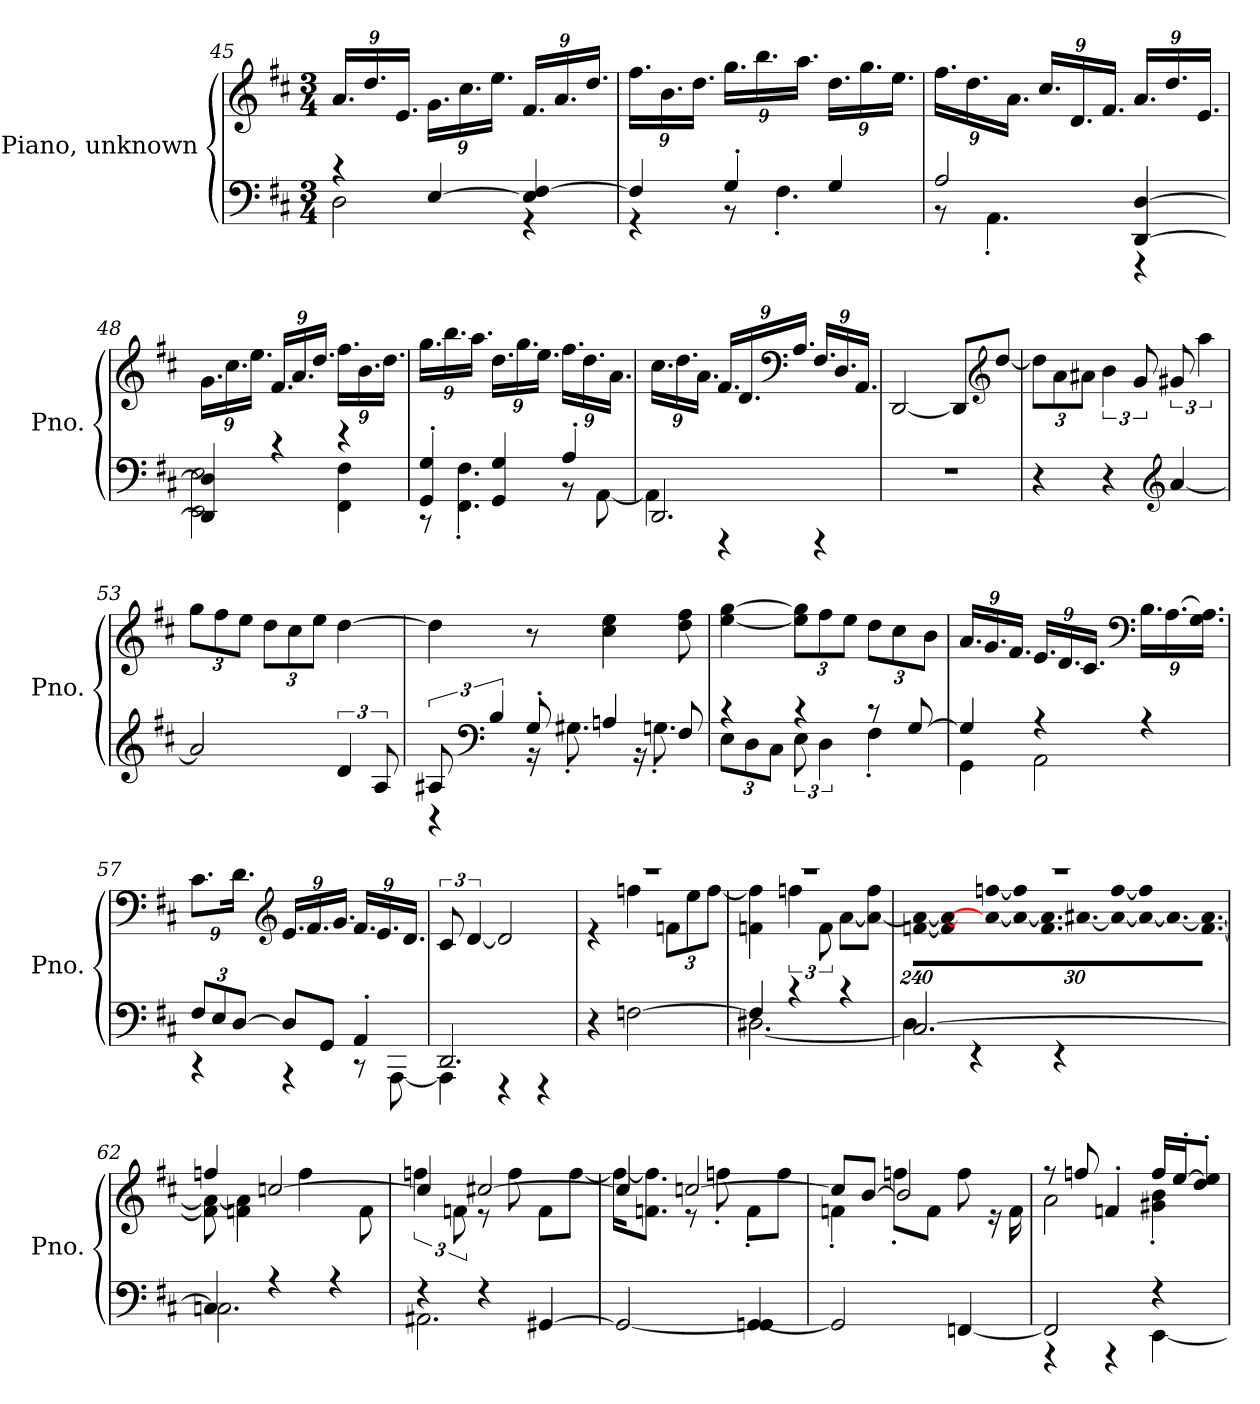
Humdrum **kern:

**kern	**kern
*part1	*part1
*staff2	*staff1
*I"Piano, unknown	*
*I'Pno.	*
!!LO:LB:g=z
*clefF4	*clefG2
*k[f#c#]	*k[f#c#]
*M3/4	*M3/4
=45	=45
*^	*
*	*	*Xbrackettup
4r	2D\	18.a/LL
.	.	18.dd/
.	.	18.e/JJ
[4E/	.	18.g\LL
.	.	18.cc#\
.	.	18.ee\JJ
4E/] [4F#/	4r	18.f#/LL
.	.	18.a/
.	.	18.dd/JJ
=46	=46	=46
4F#/]	4r	18.ff#\LL
.	.	18.b\
.	.	18.dd\JJ
4G'/	8r	18.gg\LL
.	.	18.bb\
.	4.F#'\	.
.	.	18.aa\JJ
4G/	.	18.dd\LL
.	.	18.gg\
.	.	18.ee\JJ
=47	=47	=47
2A/	8r	18.ff#\LL
.	.	18.dd\
.	4.AA'\	.
.	.	18.a\JJ
.	.	18.cc#/LL
.	.	18.d/
.	.	18.f#/JJ
[4DD/ [4D/	4r	18.a/LL
.	.	18.dd/
.	.	18.e/JJ
!!LO:LB:g=z
=48	=48	=48
4DD/] 4D/]	2EE\ 2E\	18.g\LL
.	.	18.cc#\
.	.	18.ee\JJ
4r	.	18.f#/LL
.	.	18.a/
.	.	18.dd/JJ
4r	4FF#\ 4F#\	18.ff#\LL
.	.	18.b\
.	.	18.dd\JJ
=49	=49	=49
4GG/' 4G/'	8r	18.gg\LL
.	.	18.bb\
.	4.FF#\' 4.F#\'	.
.	.	18.aa\JJ
4GG/ 4G/	.	18.dd\LL
.	.	18.gg\
.	.	18.ee\JJ
4A'/	8r	18.ff#\LL
.	.	18.dd\
.	[8AA\	.
.	.	18.a\JJ
=50	=50	=50
2.DD/	4AA\]	18.cc#\LL
.	.	18.dd\
.	.	18.a\JJ
.	4r	18.f#/LL
.	.	18.d/
*	*	*clefF4
.	.	18.A/JJ
.	4r	18.F#/LL
.	.	18.D/
.	.	18.AA/JJ
*v	*v	*
!!LO:LB:g=z
=51	=51
2.r	[2DD/
.	8DD/L]
*	*clefG2
.	[8dd/J
=52	=52
4r	12dd\L]
.	12a\
.	12a#X\J
*	*brackettup
4r	6b\
.	12g/
*clefG2	*
[4a/	12g#X/
.	6aa\
=53	=53
*	*Xbrackettup
2a/]	12gg\L
.	12ff#\
.	12ee\J
.	12dd\L
.	12cc#\
.	12ee\J
6d/	[4dd\
12A/	.
=54	=54
*^	*
12A#X/	4r	4dd\]
*clefF4	*	*
6B/	.	.
8G'/	16r	8r
.	8.G#X'\	.
4An/	.	4cc#\ 4ee\
.	16r	.
.	8.Gn'\	.
8F#/	.	8dd\ 8ff#\
!!LO:PB:g=z
=55	=55	=55
*	*Xbrackettup	*
4r	12E\L	[4ee\ [4gg\
.	12D\	.
.	12C#\J	.
*	*brackettup	*
4r	12E\	12ee\] 12gg\]L
.	6D\	12ff#\
.	.	12ee\J
8r	4F#'\	12dd\L
.	.	12cc#\
[8G/	.	.
.	.	12b\J
=56	=56	=56
4G/]	4GG\	18.a/LL
.	.	18.g/
.	.	18.f#/JJ
4r	2AA\	18.e/LL
.	.	18.d/
.	.	18.c#/JJ
*	*	*clefF4
4r	.	18.B\LL
.	.	[18.A\
.	.	18.G\ 18.A\]JJ
=57	=57	=57
*Xbrackettup	*	*
12F#/L	4r	9.c#\L
12E/	.	.
[12D/J	.	18.d\Jk
*	*	*clefG2
8D/L]	4r	18.e/LL
.	.	18.f#/
8GG/J	.	.
.	.	18.g/JJ
4AA'/	8r	18.f#/LL
.	.	18.e/
.	[8AAA\	.
.	.	18.d/JJ
=58	=58	=58
*	*	*brackettup
2.DD/	4AAA\]	12c#/
.	.	[6d/
.	4r	2d/]
.	4r	.
*v	*v	*
!!LO:LB:g=z
=59	=59
*	*^
4r	2.r	4r
[2Fn\	.	4ffn\
*	*	*Xbrackettup
.	.	12fn\L
.	.	12ee\
.	.	[12ff\J
=60	=60	=60
*^	*	*
4F/]	[2.D#X\	2.r	4fn\ 4ff\]
*	*	*	*brackettup
4r	.	.	6ffn\
.	.	.	12f\
4r	.	.	[8a\L
.	.	.	8a\_ 8ff\J
=61	=61	=61	=61
*	*	*	*Xbrackettup
!	!	!	!LO:N:vis=8
[2.C#/	4D#\]	2.r	[960%137fn\ 960%137a\_L
!	!	!	!LO:N:vis=64
.	.	.	960%17f\] 960%17a\_KKK
.	.	.	1920ryy
!	!	!	!LO:N:vis=8
.	.	.	960%137a\_ [960%137ffn\
.	4r	.	.
!	!	!	!LO:N:vis=64
.	.	.	960%17a\_ 960%17ff\]KKL
!	!	!	!LO:N:vis=16.
.	.	.	960%103f\ 960%103a\]
!	!	!	!LO:N:vis=32.
.	.	.	[1920%103a#X\JK
!	!	!	!LO:N:vis=8
.	.	.	960%137a#\_ [960%137ff\
.	4r	.	.
!	!	!	!LO:N:vis=64
.	.	.	960%17a#\_ 960%17ff\]KLL
!	!	!	!LO:N:vis=32.
.	.	.	1920%103a#\_
!	!	!	!LO:N:vis=32.
.	.	.	[1920%103f\ 1920%103a#\_JJJ
=62	=62	=62	=62
4C#/]	2.Cn\	4ffn/	8f\] 8a#\_
.	.	.	4fn\ 4a#\]
4r	.	[2ccn/	.
.	.	.	4ff\
4r	.	.	.
.	.	.	8f\
!!LO:LB:g=z	!!
=63	=63	=63	=63
*	*	*	*brackettup
4r	2.AA#X\	4cc/]	6ffn\
.	.	.	12fn\
4r	.	[2cc#X/	8r
.	.	.	8ff\
[4GG#X/	.	.	8f\L
.	.	.	[8ff\J
*v	*v	*	*
=64	=64	=64
2GG#/_	4cc#/]	16ff\KL_
.	.	8.fn\ 8.ff\]J
.	[2ccn/	8r
.	.	8ffn'\
[4GGn/ 4GG#/]	.	8f'\L
.	.	8ff\J
=65	=65	=65
2GG/]	8cc/L]	4fn'\
.	[8b/J	.
.	2b/]	8ffn'\L
.	.	8f\J
[4FFn/	.	8ff\
.	.	16r
.	.	16f\
=66	=66	=66
*^	*	*
2FF/]	4r	8r	2a\
.	.	8ffn/	.
.	4r	4fn'/	.
4r	[4EE\	16ff/LL	4g#X\' 4b\'
.	.	[16ee'/J	.
.	.	8dd/' 8ee/]'J	.
*v	*v	*	*
*	*v	*v
=	=
*-	*-
